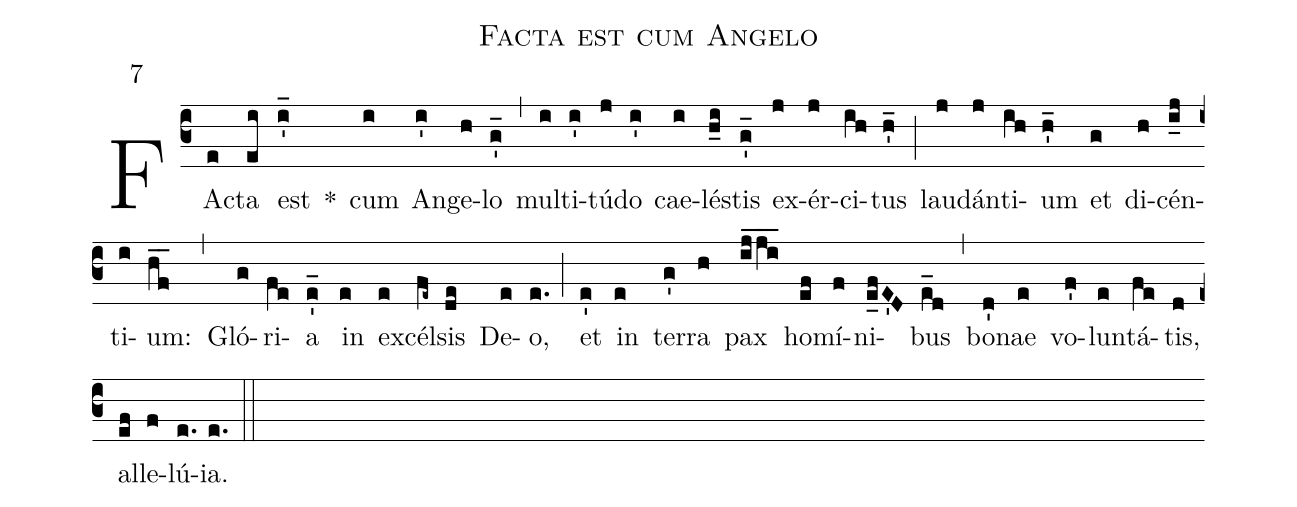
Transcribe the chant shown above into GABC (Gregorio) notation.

name:Facta est cum Angelo;
mode:7;
annotation:7;
office-part:Antiphonae;
%%
(c3) FA(e)cta(ei) est(i'_) *() cum(i) An(i')ge(h)lo(g'_) (,) mul(i)ti(i')tú(j)do(i') cae(i)lé(h_i)stis(g'_) ex(j)ér(j)ci(ih)tus(h'_) (;) lau(j)dán(j)ti(ih)um(h'_) et(g) di(h)cén(i_j)ti(i)um:(hf__) (,) Gló(g)ri(fe)a(e'_) in(e) ex(e)cél(fe~)sis(de) De(e)o,(e.) (;) et(e') in(e) ter(g')ra(h) pax(ijji___) ho(ef)mí(f)ni(e_fE'D)bus(e_d) (,) bo(d')nae(e) vo(f')lun(e)tá(fe)tis,(d) al(ef)le(f)lú(e.)ia.(e.) (::)
